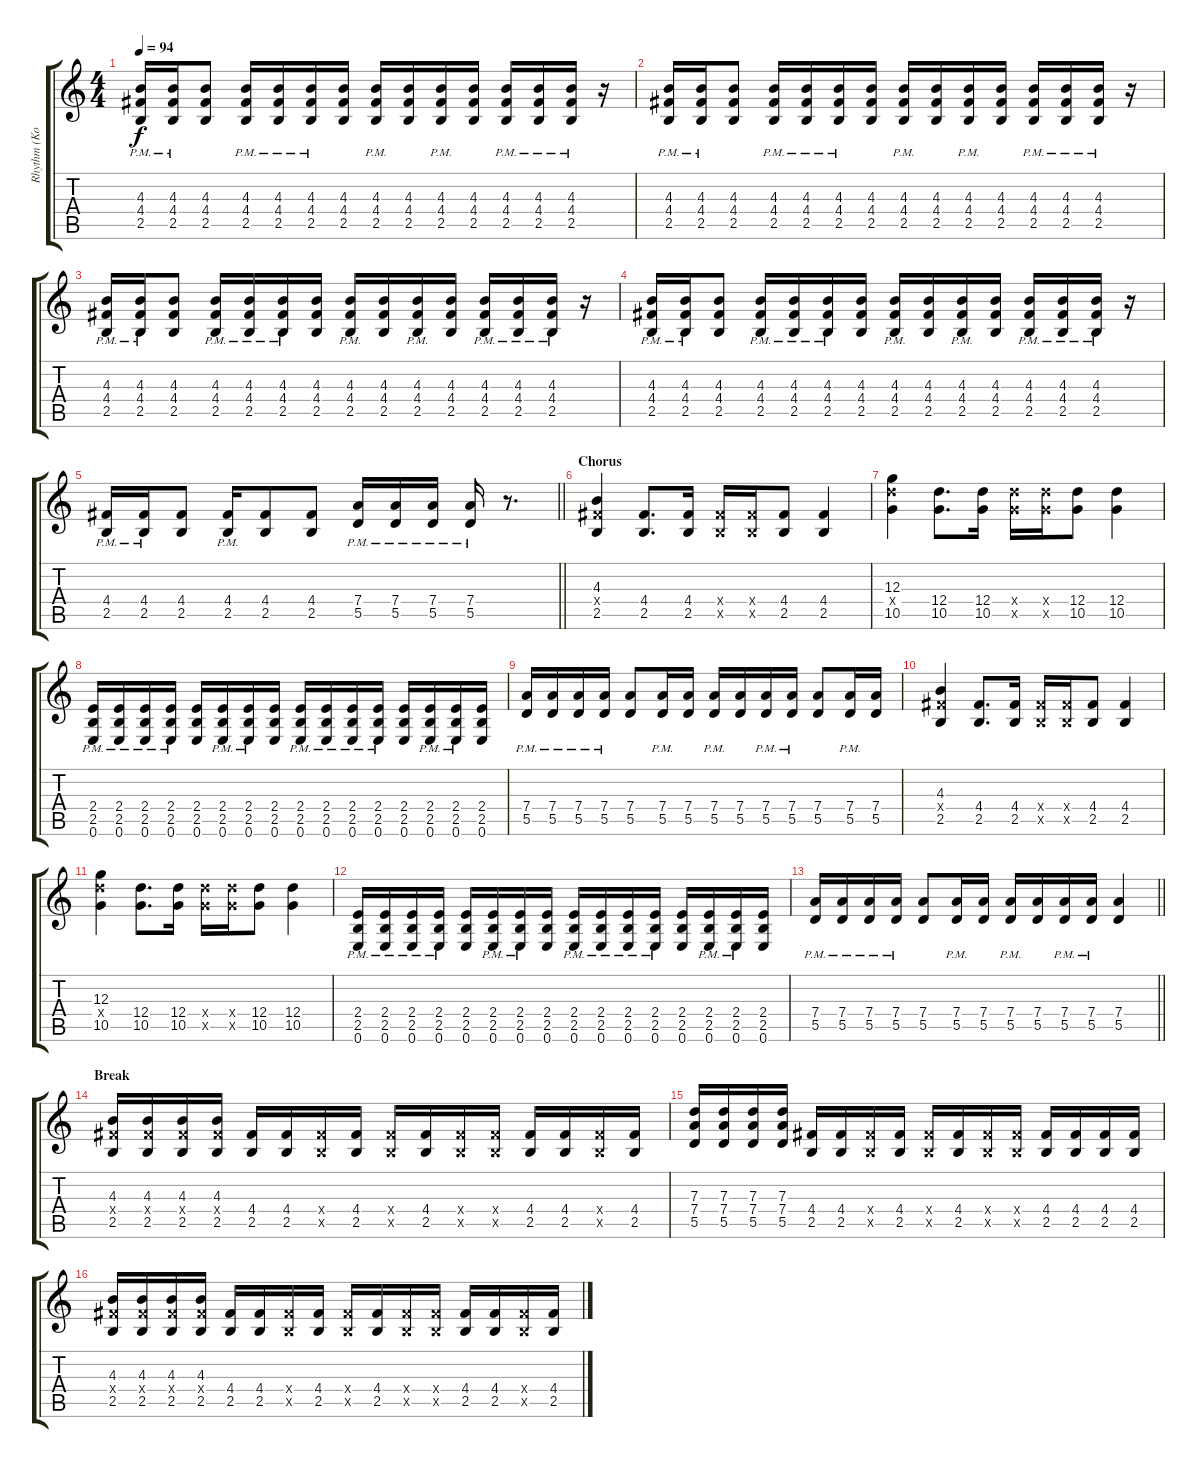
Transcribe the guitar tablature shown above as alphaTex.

\track ("Rhythm (Korey Cooper)" "Rhythm (Ko") {instrument distortionguitar}
\staff {score tabs}
\tuning (E4 B3 G3 D3 A2 E2) {hide}
\ts (4 4)
\tempo 94
\clef g2
\ks c
(4.3{pm} 4.4{pm} 2.5{pm}).16{dy f} (4.3{pm} 4.4{pm} 2.5{pm}).16 (4.3 4.4 2.5).8 (4.3{pm} 4.4{pm} 2.5{pm}).16 (4.3{pm} 4.4{pm} 2.5{pm}).16 (4.3{pm} 4.4{pm} 2.5{pm}).16 (4.3 4.4 2.5).16 (4.3{pm} 4.4{pm} 2.5{pm}).16 (4.3 4.4 2.5).16 (4.3{pm} 4.4{pm} 2.5{pm}).16 (4.3 4.4 2.5).16 (4.3{pm} 4.4{pm} 2.5{pm}).16 (4.3{pm} 4.4{pm} 2.5{pm}).16 (4.3{pm} 4.4{pm} 2.5{pm}).16 r.16 |
(4.3{pm} 4.4{pm} 2.5{pm}).16 (4.3{pm} 4.4{pm} 2.5{pm}).16 (4.3 4.4 2.5).8 (4.3{pm} 4.4{pm} 2.5{pm}).16 (4.3{pm} 4.4{pm} 2.5{pm}).16 (4.3{pm} 4.4{pm} 2.5{pm}).16 (4.3 4.4 2.5).16 (4.3{pm} 4.4{pm} 2.5{pm}).16 (4.3 4.4 2.5).16 (4.3{pm} 4.4{pm} 2.5{pm}).16 (4.3 4.4 2.5).16 (4.3{pm} 4.4{pm} 2.5{pm}).16 (4.3{pm} 4.4{pm} 2.5{pm}).16 (4.3{pm} 4.4{pm} 2.5{pm}).16 r.16 |
(4.3{pm} 4.4{pm} 2.5{pm}).16 (4.3{pm} 4.4{pm} 2.5{pm}).16 (4.3 4.4 2.5).8 (4.3{pm} 4.4{pm} 2.5{pm}).16 (4.3{pm} 4.4{pm} 2.5{pm}).16 (4.3{pm} 4.4{pm} 2.5{pm}).16 (4.3 4.4 2.5).16 (4.3{pm} 4.4{pm} 2.5{pm}).16 (4.3 4.4 2.5).16 (4.3{pm} 4.4{pm} 2.5{pm}).16 (4.3 4.4 2.5).16 (4.3{pm} 4.4{pm} 2.5{pm}).16 (4.3{pm} 4.4{pm} 2.5{pm}).16 (4.3{pm} 4.4{pm} 2.5{pm}).16 r.16 |
(4.3{pm} 4.4{pm} 2.5{pm}).16 (4.3{pm} 4.4{pm} 2.5{pm}).16 (4.3 4.4 2.5).8 (4.3{pm} 4.4{pm} 2.5{pm}).16 (4.3{pm} 4.4{pm} 2.5{pm}).16 (4.3{pm} 4.4{pm} 2.5{pm}).16 (4.3 4.4 2.5).16 (4.3{pm} 4.4{pm} 2.5{pm}).16 (4.3 4.4 2.5).16 (4.3{pm} 4.4{pm} 2.5{pm}).16 (4.3 4.4 2.5).16 (4.3{pm} 4.4{pm} 2.5{pm}).16 (4.3{pm} 4.4{pm} 2.5{pm}).16 (4.3{pm} 4.4{pm} 2.5{pm}).16 r.16 |
\barLineRight lightlight
(4.4{pm} 2.5{pm}).16 (4.4{pm} 2.5{pm}).16 (4.4 2.5).8 (4.4{pm} 2.5{pm}).16 (4.4 2.5).8 (4.4 2.5).8 (7.4{pm} 5.5{pm}).16 (7.4{pm} 5.5{pm}).16 (7.4{pm} 5.5{pm}).16 (7.4{pm} 5.5{pm}).16 r.8{d} |
\section ("" "Chorus")
(4.3 4.4{x} 2.5).4 (4.4 2.5).8{d} (4.4 2.5).16 (4.4{x} 2.5{x}).16 (4.4{x} 2.5{x}).16 (4.4 2.5).8 (4.4 2.5).4 |
(12.3 12.4{x} 10.5).4 (12.4 10.5).8{d} (12.4 10.5).16 (12.4{x} 10.5{x}).16 (12.4{x} 10.5{x}).16 (12.4 10.5).8 (12.4 10.5).4 |
(2.4{pm} 2.5{pm} 0.6{pm}).16 (2.4{pm} 2.5{pm} 0.6{pm}).16 (2.4{pm} 2.5{pm} 0.6{pm}).16 (2.4{pm} 2.5{pm} 0.6{pm}).16 (2.4 2.5 0.6).16 (2.4{pm} 2.5{pm} 0.6{pm}).16 (2.4{pm} 2.5{pm} 0.6{pm}).16 (2.4 2.5 0.6).16 (2.4{pm} 2.5{pm} 0.6{pm}).16 (2.4{pm} 2.5{pm} 0.6{pm}).16 (2.4{pm} 2.5{pm} 0.6{pm}).16 (2.4{pm} 2.5{pm} 0.6{pm}).16 (2.4 2.5 0.6).16 (2.4{pm} 2.5{pm} 0.6{pm}).16 (2.4{pm} 2.5{pm} 0.6{pm}).16 (2.4 2.5 0.6).16 |
(7.4{pm} 5.5{pm}).16 (7.4{pm} 5.5{pm}).16 (7.4{pm} 5.5{pm}).16 (7.4{pm} 5.5{pm}).16 (7.4 5.5).8 (7.4{pm} 5.5{pm}).16 (7.4 5.5).16 (7.4{pm} 5.5{pm}).16 (7.4 5.5).16 (7.4{pm} 5.5{pm}).16 (7.4{pm} 5.5{pm}).16 (7.4 5.5).8 (7.4{pm} 5.5{pm}).16 (7.4 5.5).16 |
(4.3 4.4{x} 2.5).4 (4.4 2.5).8{d} (4.4 2.5).16 (4.4{x} 2.5{x}).16 (4.4{x} 2.5{x}).16 (4.4 2.5).8 (4.4 2.5).4 |
(12.3 12.4{x} 10.5).4 (12.4 10.5).8{d} (12.4 10.5).16 (12.4{x} 10.5{x}).16 (12.4{x} 10.5{x}).16 (12.4 10.5).8 (12.4 10.5).4 |
(2.4{pm} 2.5{pm} 0.6{pm}).16 (2.4{pm} 2.5{pm} 0.6{pm}).16 (2.4{pm} 2.5{pm} 0.6{pm}).16 (2.4{pm} 2.5{pm} 0.6{pm}).16 (2.4 2.5 0.6).16 (2.4{pm} 2.5{pm} 0.6{pm}).16 (2.4{pm} 2.5{pm} 0.6{pm}).16 (2.4 2.5 0.6).16 (2.4{pm} 2.5{pm} 0.6{pm}).16 (2.4{pm} 2.5{pm} 0.6{pm}).16 (2.4{pm} 2.5{pm} 0.6{pm}).16 (2.4{pm} 2.5{pm} 0.6{pm}).16 (2.4 2.5 0.6).16 (2.4{pm} 2.5{pm} 0.6{pm}).16 (2.4{pm} 2.5{pm} 0.6{pm}).16 (2.4 2.5 0.6).16 |
\barLineRight lightlight
(7.4{pm} 5.5{pm}).16 (7.4{pm} 5.5{pm}).16 (7.4{pm} 5.5{pm}).16 (7.4{pm} 5.5{pm}).16 (7.4 5.5).8 (7.4{pm} 5.5{pm}).16 (7.4 5.5).16 (7.4{pm} 5.5{pm}).16 (7.4 5.5).16 (7.4{pm} 5.5{pm}).16 (7.4{pm} 5.5{pm}).16 (7.4 5.5).4 |
\section ("" "Break")
(4.3 4.4{x} 2.5).16 (4.3 4.4{x} 2.5).16 (4.3 4.4{x} 2.5).16 (4.3 4.4{x} 2.5).16 (4.4 2.5).16 (4.4 2.5).16 (4.4{x} 2.5{x}).16 (4.4 2.5).16 (4.4{x} 2.5{x}).16 (4.4 2.5).16 (4.4{x} 2.5{x}).16 (4.4{x} 2.5{x}).16 (4.4 2.5).16 (4.4 2.5).16 (4.4{x} 2.5{x}).16 (4.4 2.5).16 |
(7.3 7.4 5.5).16 (7.3 7.4 5.5).16 (7.3 7.4 5.5).16 (7.3 7.4 5.5).16 (4.4 2.5).16 (4.4 2.5).16 (4.4{x} 2.5{x}).16 (4.4 2.5).16 (4.4{x} 2.5{x}).16 (4.4 2.5).16 (4.4{x} 2.5{x}).16 (4.4{x} 2.5{x}).16 (4.4 2.5).16 (4.4 2.5).16 (4.4 2.5).16 (4.4 2.5).16 |
(4.3 4.4{x} 2.5).16 (4.3 4.4{x} 2.5).16 (4.3 4.4{x} 2.5).16 (4.3 4.4{x} 2.5).16 (4.4 2.5).16 (4.4 2.5).16 (4.4{x} 2.5{x}).16 (4.4 2.5).16 (4.4{x} 2.5{x}).16 (4.4 2.5).16 (4.4{x} 2.5{x}).16 (4.4{x} 2.5{x}).16 (4.4 2.5).16 (4.4 2.5).16 (4.4{x} 2.5{x}).16 (4.4 2.5).16
